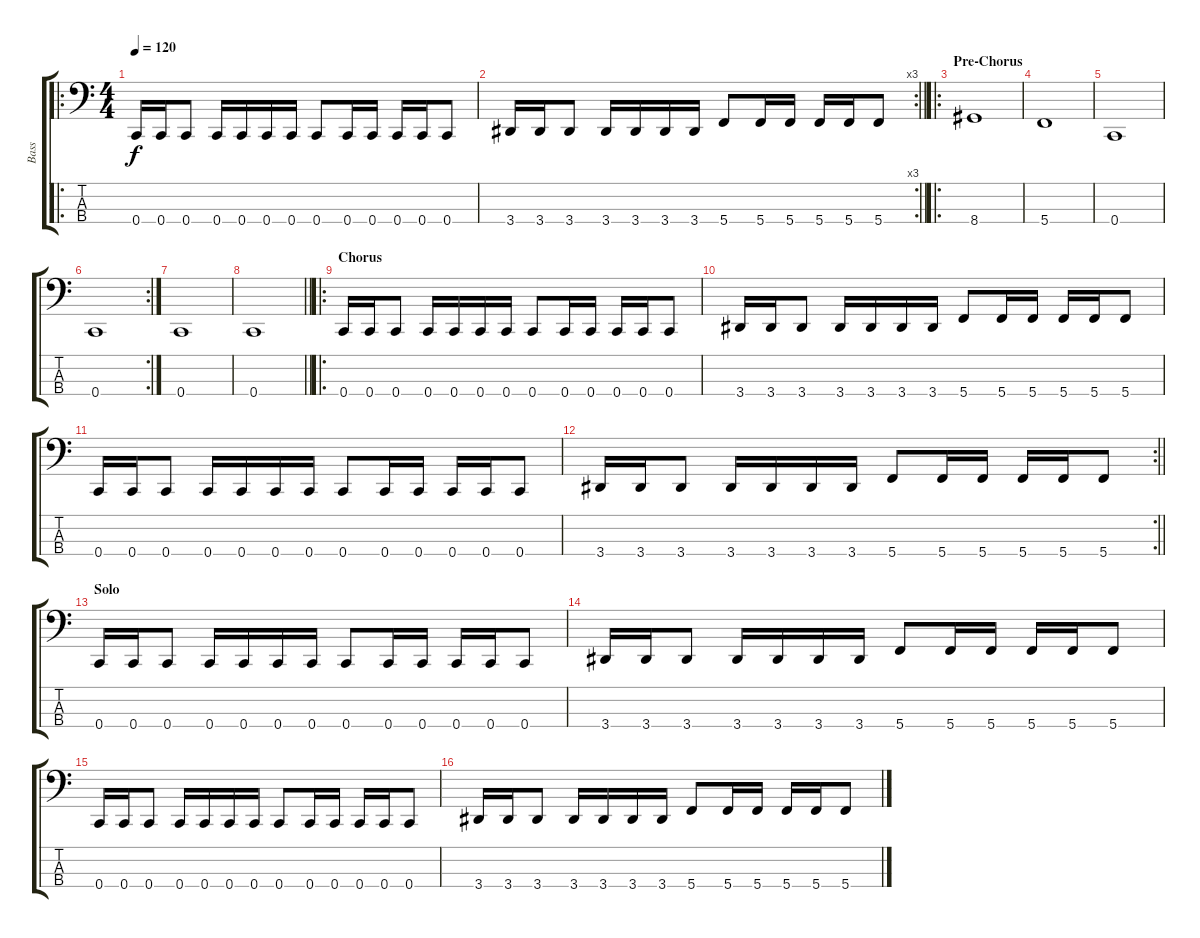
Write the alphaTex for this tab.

\track ("Bass" "Bass") {instrument electricbasspick}
\staff {score tabs}
\tuning (F2 C2 G1 C1) {hide}
\ro
\ts (4 4)
\tempo 120
\clef f4
\ks c
0.4.16{dy f} 0.4.16 0.4.8 0.4.16 0.4.16 0.4.16 0.4.16 0.4.8 0.4.16 0.4.16 0.4.16 0.4.16 0.4.8 |
\rc 3
\barLineRight lightlight
3.4.16 3.4.16 3.4.8 3.4.16 3.4.16 3.4.16 3.4.16 5.4.8 5.4.16 5.4.16 5.4.16 5.4.16 5.4.8 |
\ro
\section ("" "Pre-Chorus")
8.4.1 |
5.4.1 |
0.4.1 |
\rc 2
0.4.1 |
0.4.1 |
\barLineRight lightlight
0.4.1 |
\ro
\section ("" "Chorus")
0.4.16{volume 16 instrument acousticguitarsteel} 0.4.16 0.4.8 0.4.16 0.4.16 0.4.16 0.4.16 0.4.8 0.4.16 0.4.16 0.4.16 0.4.16 0.4.8 |
3.4.16 3.4.16 3.4.8 3.4.16 3.4.16 3.4.16 3.4.16 5.4.8 5.4.16 5.4.16 5.4.16 5.4.16 5.4.8 |
0.4.16 0.4.16 0.4.8 0.4.16 0.4.16 0.4.16 0.4.16 0.4.8 0.4.16 0.4.16 0.4.16 0.4.16 0.4.8 |
\rc 2
\barLineRight lightlight
3.4.16 3.4.16 3.4.8 3.4.16 3.4.16 3.4.16 3.4.16 5.4.8 5.4.16 5.4.16 5.4.16 5.4.16 5.4.8 |
\section ("" "Solo")
0.4.16{volume 13 instrument electricbasspick} 0.4.16 0.4.8 0.4.16 0.4.16 0.4.16 0.4.16 0.4.8 0.4.16 0.4.16 0.4.16 0.4.16 0.4.8 |
3.4.16 3.4.16 3.4.8 3.4.16 3.4.16 3.4.16 3.4.16 5.4.8 5.4.16 5.4.16 5.4.16 5.4.16 5.4.8 |
0.4.16 0.4.16 0.4.8 0.4.16 0.4.16 0.4.16 0.4.16 0.4.8 0.4.16 0.4.16 0.4.16 0.4.16 0.4.8 |
3.4.16 3.4.16 3.4.8 3.4.16 3.4.16 3.4.16 3.4.16 5.4.8 5.4.16 5.4.16 5.4.16 5.4.16 5.4.8
